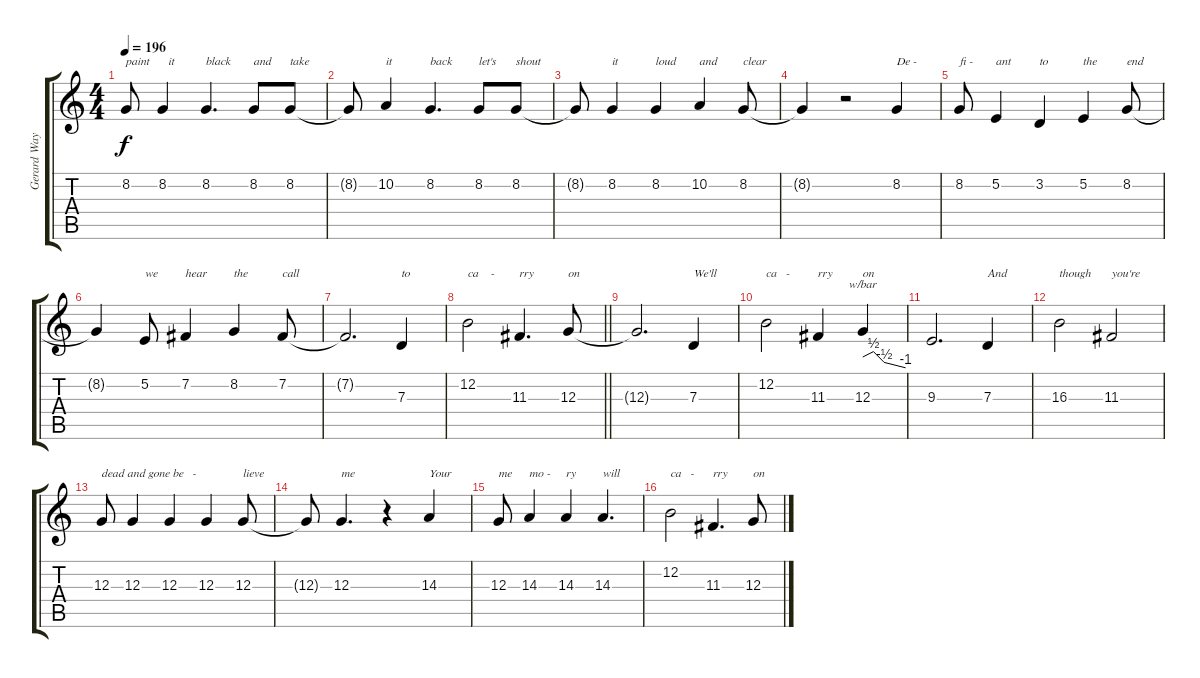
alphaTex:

\track ("Gerard Way [Vocals]" "Gerard Way") {instrument altosax}
\staff {score tabs}
\tuning (E4 B3 G3 D3 A2 E2) {hide}
\ts (4 4)
\tempo 196
\clef g2
\ks c
8.2.8{txt "paint" dy f} 8.2.4{txt "  it"} 8.2.4{d txt "black"} 8.2.8{txt "and"} 8.2.8{txt "take"} |
8.2{t}.8 10.2.4{txt "it"} 8.2.4{d txt "back"} 8.2.8{txt "let's"} 8.2.8{txt "shout"} |
8.2{t}.8 8.2.4{txt "it"} 8.2.4{txt "loud"} 10.2.4{txt "and"} 8.2.8{txt "clear"} |
8.2{t}.4 r.2 8.2.4{txt "De -"} |
8.2.8{txt "fi -"} 5.2.4{txt "ant"} 3.2.4{txt "to"} 5.2.4{txt "the"} 8.2.8{txt "end"} |
8.2{t}.4 5.2.8{txt "we"} 7.2.4{txt "hear"} 8.2.4{txt "the"} 7.2.8{txt "call"} |
7.2{t}.2{d} 7.3.4{txt "to"} |
\barLineRight lightlight
12.2.2{txt "ca    -"} 11.3.4{d txt "rry"} 12.3.8{txt "on"} |
12.3{t}.2{d} 7.3.4{txt "We'll"} |
12.2.2{txt "ca   -"} 11.3.4{txt "rry"} 12.3.4{tbe (custom default 0 0 15 2 30 -2 60 -4) txt "on"} |
9.3.2{d} 7.3.4{txt "And"} |
16.3.2{txt "though"} 11.3.2{txt "you're"} |
12.3.8{txt "dead and gone be   -"} 12.3.4 12.3.4 12.3.4 12.3.8{txt "lieve"} |
12.3{t}.8 12.3.4{d txt "me"} r.4 14.3.4{txt "Your"} |
12.3.8{txt "me"} 14.3.4{txt "mo -"} 14.3.4{txt "ry"} 14.3.4{d txt "will"} |
12.2.2{txt "ca   -"} 11.3.4{d txt "rry"} 12.3.8{txt "on"}
